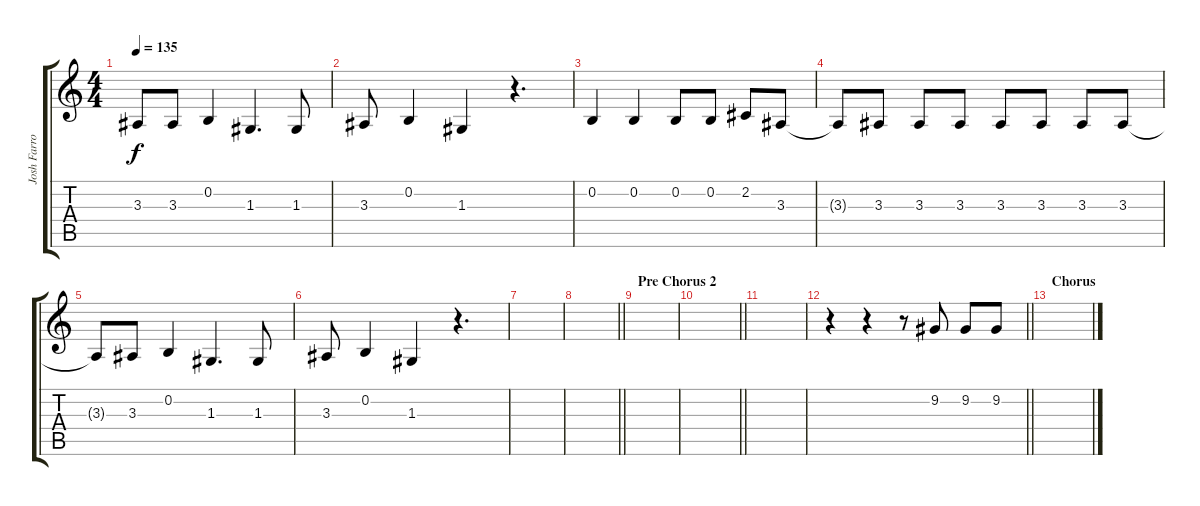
\track ("Josh Farro (Backup Vocals)" "Josh Farro") {instrument englishhorn}
\staff {score tabs}
\tuning (E4 B3 G3 D3 A2 E2) {hide}
\ts (4 4)
\tempo 135
\clef g2
\ks c
3.3{t}.8{dy f} 3.3.8 0.2.4 1.3.4{d} 1.3.8 |
3.3.8 0.2.4 1.3.4 r.4{d} |
0.2.4 0.2.4 0.2.8 0.2.8 2.2.8 3.3.8 |
3.3{t}.8 3.3.8 3.3.8 3.3.8 3.3.8 3.3.8 3.3.8 3.3.8 |
3.3{t}.8 3.3.8 0.2.4 1.3.4{d} 1.3.8 |
3.3.8 0.2.4 1.3.4 r.4{d} |
|
\barLineRight lightlight
|
\section ("" "Pre Chorus 2")
|
\barLineRight lightlight
|
|
\barLineRight lightlight
r.4 r.4 r.8 9.2.8{volume 16} 9.2.8 9.2.8 |
\section ("" "Chorus")
